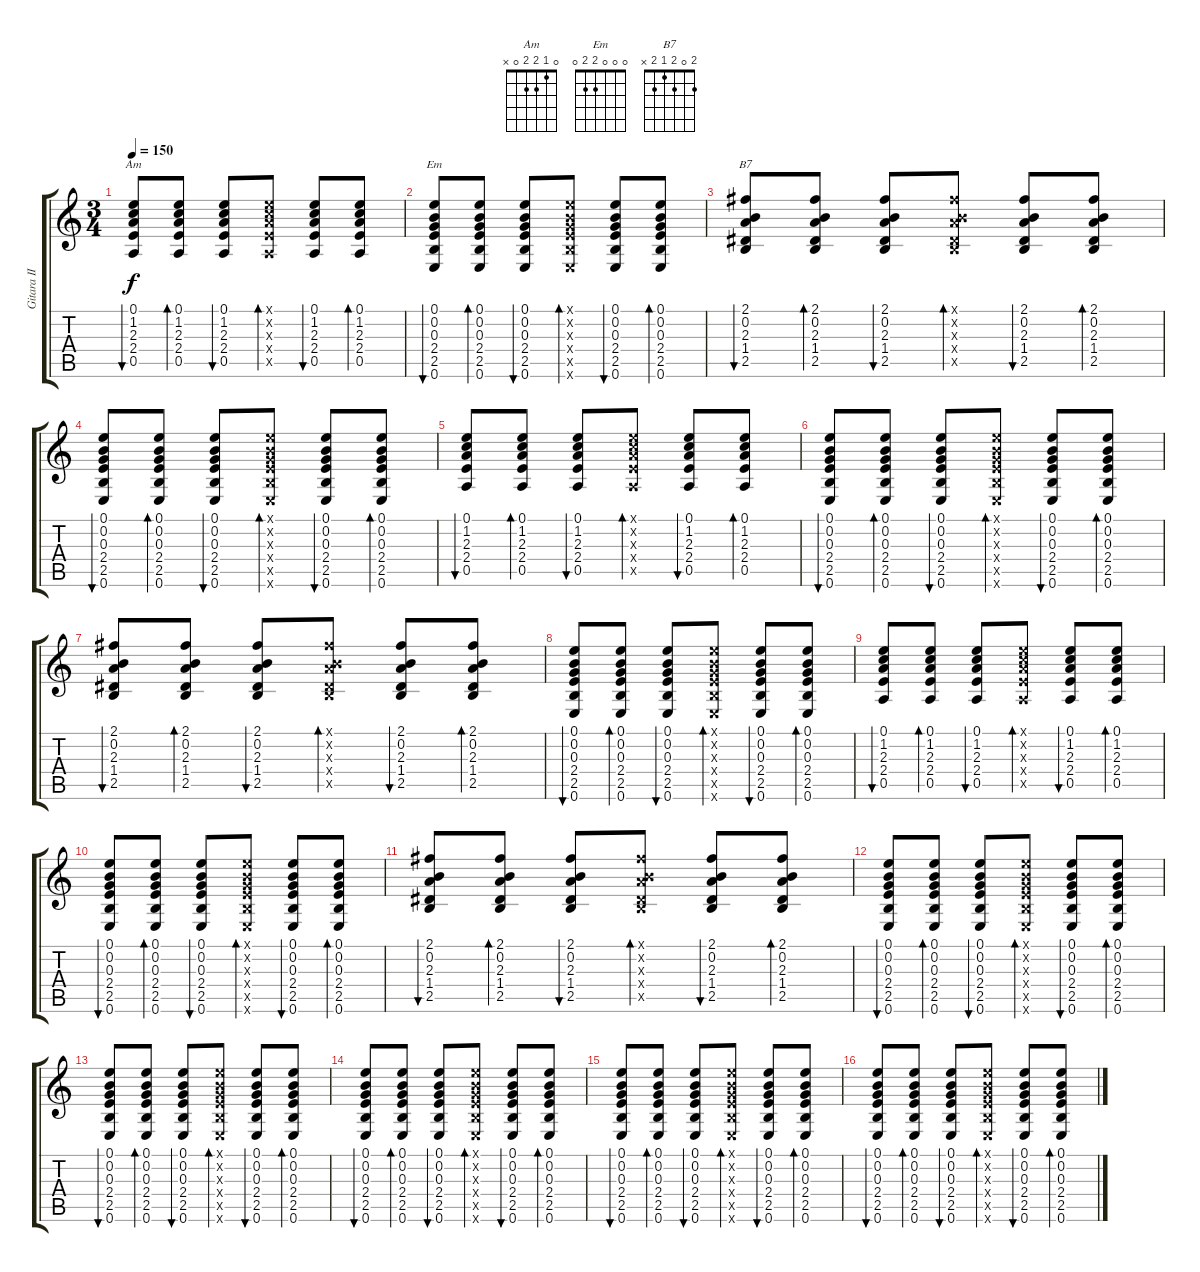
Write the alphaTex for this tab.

\track ("Gitara II" "Gitara II") {instrument acousticguitarnylon}
\staff {score tabs}
\tuning (E4 B3 G3 D3 A2 E2) {hide}
\chord ("Am" 0 1 2 2 0 x)
\chord ("Em" 0 0 0 2 2 0)
\chord ("B7" 2 0 2 1 2 x)
\ts (3 4)
\tempo 150
\clef g2
\ks c
(0.1 1.2 2.3 2.4 0.5).8{bu 60 ch "Am" dy f} (0.1 1.2 2.3 2.4 0.5).8{bd 60} (0.1 1.2 2.3 2.4 0.5).8{bu 60} (0.1{x} 1.2{x} 2.3{x} 2.4{x} 0.5{x}).8{bd 60} (0.1 1.2 2.3 2.4 0.5).8{bu 60} (0.1 1.2 2.3 2.4 0.5).8{bd 60} |
(0.1 0.2 0.3 2.4 2.5 0.6).8{bu 30 ch "Em"} (0.1 0.2 0.3 2.4 2.5 0.6).8{bd 30} (0.1 0.2 0.3 2.4 2.5 0.6).8{bu 30} (0.1{x} 0.2{x} 0.3{x} 2.4{x} 2.5{x} 0.6{x}).8{bd 30} (0.1 0.2 0.3 2.4 2.5 0.6).8{bu 30} (0.1 0.2 0.3 2.4 2.5 0.6).8{bd 30} |
(2.1 0.2 2.3 1.4 2.5).8{bu 60 ch "B7"} (2.1 0.2 2.3 1.4 2.5).8{bd 60} (2.1 0.2 2.3 1.4 2.5).8{bu 60} (2.1{x} 0.2{x} 2.3{x} 1.4{x} 2.5{x}).8{bd 60} (2.1 0.2 2.3 1.4 2.5).8{bu 60} (2.1 0.2 2.3 1.4 2.5).8{bd 60} |
(0.1 0.2 0.3 2.4 2.5 0.6).8{bu 30} (0.1 0.2 0.3 2.4 2.5 0.6).8{bd 30} (0.1 0.2 0.3 2.4 2.5 0.6).8{bu 30} (0.1{x} 0.2{x} 0.3{x} 2.4{x} 2.5{x} 0.6{x}).8{bd 30} (0.1 0.2 0.3 2.4 2.5 0.6).8{bu 30} (0.1 0.2 0.3 2.4 2.5 0.6).8{bd 30} |
(0.1 1.2 2.3 2.4 0.5).8{bu 60} (0.1 1.2 2.3 2.4 0.5).8{bd 60} (0.1 1.2 2.3 2.4 0.5).8{bu 60} (0.1{x} 1.2{x} 2.3{x} 2.4{x} 0.5{x}).8{bd 60} (0.1 1.2 2.3 2.4 0.5).8{bu 60} (0.1 1.2 2.3 2.4 0.5).8{bd 60} |
(0.1 0.2 0.3 2.4 2.5 0.6).8{bu 30} (0.1 0.2 0.3 2.4 2.5 0.6).8{bd 30} (0.1 0.2 0.3 2.4 2.5 0.6).8{bu 30} (0.1{x} 0.2{x} 0.3{x} 2.4{x} 2.5{x} 0.6{x}).8{bd 30} (0.1 0.2 0.3 2.4 2.5 0.6).8{bu 30} (0.1 0.2 0.3 2.4 2.5 0.6).8{bd 30} |
(2.1 0.2 2.3 1.4 2.5).8{bu 60} (2.1 0.2 2.3 1.4 2.5).8{bd 60} (2.1 0.2 2.3 1.4 2.5).8{bu 60} (2.1{x} 0.2{x} 2.3{x} 1.4{x} 2.5{x}).8{bd 60} (2.1 0.2 2.3 1.4 2.5).8{bu 60} (2.1 0.2 2.3 1.4 2.5).8{bd 60} |
(0.1 0.2 0.3 2.4 2.5 0.6).8{bu 30} (0.1 0.2 0.3 2.4 2.5 0.6).8{bd 30} (0.1 0.2 0.3 2.4 2.5 0.6).8{bu 30} (0.1{x} 0.2{x} 0.3{x} 2.4{x} 2.5{x} 0.6{x}).8{bd 30} (0.1 0.2 0.3 2.4 2.5 0.6).8{bu 30} (0.1 0.2 0.3 2.4 2.5 0.6).8{bd 30} |
(0.1 1.2 2.3 2.4 0.5).8{bu 60} (0.1 1.2 2.3 2.4 0.5).8{bd 60} (0.1 1.2 2.3 2.4 0.5).8{bu 60} (0.1{x} 1.2{x} 2.3{x} 2.4{x} 0.5{x}).8{bd 60} (0.1 1.2 2.3 2.4 0.5).8{bu 60} (0.1 1.2 2.3 2.4 0.5).8{bd 60} |
(0.1 0.2 0.3 2.4 2.5 0.6).8{bu 30} (0.1 0.2 0.3 2.4 2.5 0.6).8{bd 30} (0.1 0.2 0.3 2.4 2.5 0.6).8{bu 30} (0.1{x} 0.2{x} 0.3{x} 2.4{x} 2.5{x} 0.6{x}).8{bd 30} (0.1 0.2 0.3 2.4 2.5 0.6).8{bu 30} (0.1 0.2 0.3 2.4 2.5 0.6).8{bd 30} |
(2.1 0.2 2.3 1.4 2.5).8{bu 60} (2.1 0.2 2.3 1.4 2.5).8{bd 60} (2.1 0.2 2.3 1.4 2.5).8{bu 60} (2.1{x} 0.2{x} 2.3{x} 1.4{x} 2.5{x}).8{bd 60} (2.1 0.2 2.3 1.4 2.5).8{bu 60} (2.1 0.2 2.3 1.4 2.5).8{bd 60} |
(0.1 0.2 0.3 2.4 2.5 0.6).8{bu 30} (0.1 0.2 0.3 2.4 2.5 0.6).8{bd 30} (0.1 0.2 0.3 2.4 2.5 0.6).8{bu 30} (0.1{x} 0.2{x} 0.3{x} 2.4{x} 2.5{x} 0.6{x}).8{bd 30} (0.1 0.2 0.3 2.4 2.5 0.6).8{bu 30} (0.1 0.2 0.3 2.4 2.5 0.6).8{bd 30} |
(0.1 0.2 0.3 2.4 2.5 0.6).8{bu 30} (0.1 0.2 0.3 2.4 2.5 0.6).8{bd 30} (0.1 0.2 0.3 2.4 2.5 0.6).8{bu 30} (0.1{x} 0.2{x} 0.3{x} 2.4{x} 2.5{x} 0.6{x}).8{bd 30} (0.1 0.2 0.3 2.4 2.5 0.6).8{bu 30} (0.1 0.2 0.3 2.4 2.5 0.6).8{bd 30} |
(0.1 0.2 0.3 2.4 2.5 0.6).8{bu 30} (0.1 0.2 0.3 2.4 2.5 0.6).8{bd 30} (0.1 0.2 0.3 2.4 2.5 0.6).8{bu 30} (0.1{x} 0.2{x} 0.3{x} 2.4{x} 2.5{x} 0.6{x}).8{bd 30} (0.1 0.2 0.3 2.4 2.5 0.6).8{bu 30} (0.1 0.2 0.3 2.4 2.5 0.6).8{bd 30} |
(0.1 0.2 0.3 2.4 2.5 0.6).8{bu 30} (0.1 0.2 0.3 2.4 2.5 0.6).8{bd 30} (0.1 0.2 0.3 2.4 2.5 0.6).8{bu 30} (0.1{x} 0.2{x} 0.3{x} 2.4{x} 2.5{x} 0.6{x}).8{bd 30} (0.1 0.2 0.3 2.4 2.5 0.6).8{bu 30} (0.1 0.2 0.3 2.4 2.5 0.6).8{bd 30} |
(0.1 0.2 0.3 2.4 2.5 0.6).8{bu 30} (0.1 0.2 0.3 2.4 2.5 0.6).8{bd 30} (0.1 0.2 0.3 2.4 2.5 0.6).8{bu 30} (0.1{x} 0.2{x} 0.3{x} 2.4{x} 2.5{x} 0.6{x}).8{bd 30} (0.1 0.2 0.3 2.4 2.5 0.6).8{bu 30} (0.1 0.2 0.3 2.4 2.5 0.6).8{bd 30}
